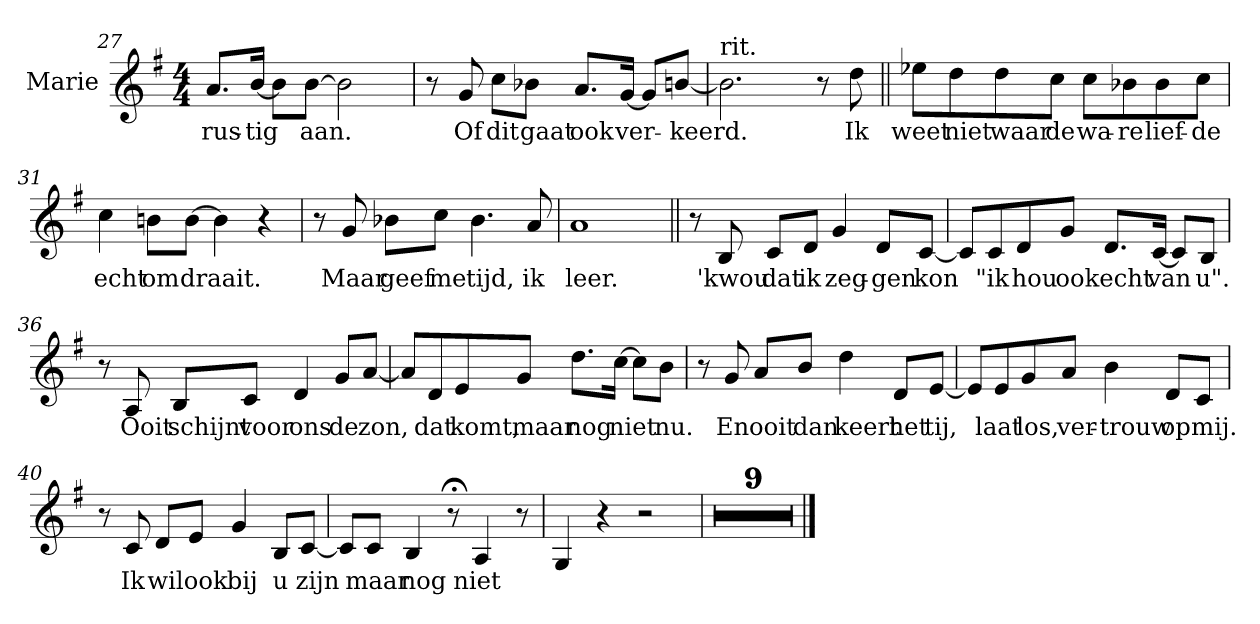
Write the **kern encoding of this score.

**kern	**text
*part1	*part1
*staff1	*staff1
*I"Marie	*
*I'Marie	*
*clefG2	*
*k[f#]	*
*G:	*
*M4/4	*
=27	=27
!	!LO:LY:b
8.a/L	rus-
!	!LO:LY:b
[16b/Jk	-tig
8b\L]	.
!	!LO:LY:b
[8b\J	aan.
2b\]	.
!!LO:LB:g=z
=28	=28
8r	.
!	!LO:LY:b
8g/	Of
!	!LO:LY:b
8cc\L	dit
!	!LO:LY:b
8b-X\J	gaat
!	!LO:LY:b
8.a/L	ook
!	!LO:LY:b
[16g/Jk	ver-
8g/L]	.
!	!LO:LY:b
[8bn/J	-keerd.
=29	=29
!LO:TX:a:t=rit.	!
2.b\]	.
8r	.
!	!LO:LY:b
8dd\	Ik
=30||	=30||
!	!LO:LY:b
8ee-X\L	weet
!	!LO:LY:b
8dd\	niet
!	!LO:LY:b
8dd\	waar
!	!LO:LY:b
8cc\J	de
!	!LO:LY:b
8cc\L	wa-
!	!LO:LY:b
8b-X\	-re
!	!LO:LY:b
8b-\	lief-
!	!LO:LY:b
8cc\J	-de
!!LO:LB:g=z
=31	=31
!	!LO:LY:b
4cc\	echt
!	!LO:LY:b
8bn\L	om
!	!LO:LY:b
[8b\J	draait.
4b\]	.
4r	.
=32	=32
8r	.
!	!LO:LY:b
8g/	Maar
!	!LO:LY:b
8b-X\L	geef
!	!LO:LY:b
8cc\J	me
!	!LO:LY:b
4.b-\	tijd,
!	!LO:LY:b
8a/	ik
=33	=33
!	!LO:LY:b
1a	leer.
!!LO:LB:g=z
=34||	=34||
8r	.
!	!LO:LY:b
8B/	'kwou
!	!LO:LY:b
8c/L	dat
!	!LO:LY:b
8d/J	ik
!	!LO:LY:b
4g/	zeg-
!	!LO:LY:b
8d/L	-gen
!	!LO:LY:b
[8c/J	kon
!!LO:LB:g=z
=35	=35
8c/L]	.
!	!LO:LY:b
8c/	"ik
!	!LO:LY:b
8d/	hou
!	!LO:LY:b
8g/J	ook
!	!LO:LY:b
8.d/L	echt
!	!LO:LY:b
[16c/Jk	van
8c/L]	.
!	!LO:LY:b
8B/J	u".
=36	=36
8r	.
!	!LO:LY:b
8A/	Ooit
!	!LO:LY:b
8B/L	schijnt
!	!LO:LY:b
8c/J	voor
!	!LO:LY:b
4d/	ons
!	!LO:LY:b
8g/L	de
!	!LO:LY:b
[8a/J	zon,
!!LO:LB:g=z
=37	=37
8a/L]	.
!	!LO:LY:b
8d/	dat
!	!LO:LY:b
8e/	komt,
!	!LO:LY:b
8g/J	maar
!	!LO:LY:b
8.dd\L	nog
!	!LO:LY:b
[16cc\Jk	niet
8cc\L]	.
!	!LO:LY:b
8b\J	nu.
=38	=38
8r	.
!	!LO:LY:b
8g/	En
!	!LO:LY:b
8a/L	ooit
!	!LO:LY:b
8b/J	dan
!	!LO:LY:b
4dd\	keert
!	!LO:LY:b
8d/L	het
!	!LO:LY:b
[8e/J	tij,
!!LO:LB:g=z
=39	=39
8e/L]	.
!	!LO:LY:b
8e/	laat
!	!LO:LY:b
8g/	los,
!	!LO:LY:b
8a/J	ver-
!	!LO:LY:b
4b\	-trouw
!	!LO:LY:b
8d/L	op
!	!LO:LY:b
8c/J	mij.
!!LO:LB:g=z
=40	=40
8r	.
!	!LO:LY:b
8c/	Ik
!	!LO:LY:b
8d/L	wil
!	!LO:LY:b
8e/J	ook
!	!LO:LY:b
4g/	bij
!	!LO:LY:b
8B/L	u
!	!LO:LY:b
[8c/J	zijn
=41	=41
8c/L]	.
!	!LO:LY:b
8c/J	maar
!	!LO:LY:b
4B/	nog
8r;<	.
!	!LO:LY:b
4A/	niet
8r	.
=42	=42
4G/	.
4r	.
2r	.
=43	=43
1ryy	.
=44	=44
1ryy	.
=45	=45
1ryy	.
=46	=46
1ryy	.
=47	=47
1ryy	.
=48	=48
1ryy	.
=49	=49
1ryy	.
=50	=50
1ryy	.
=51	=51
1ryy	.
==	==
*-	*-
